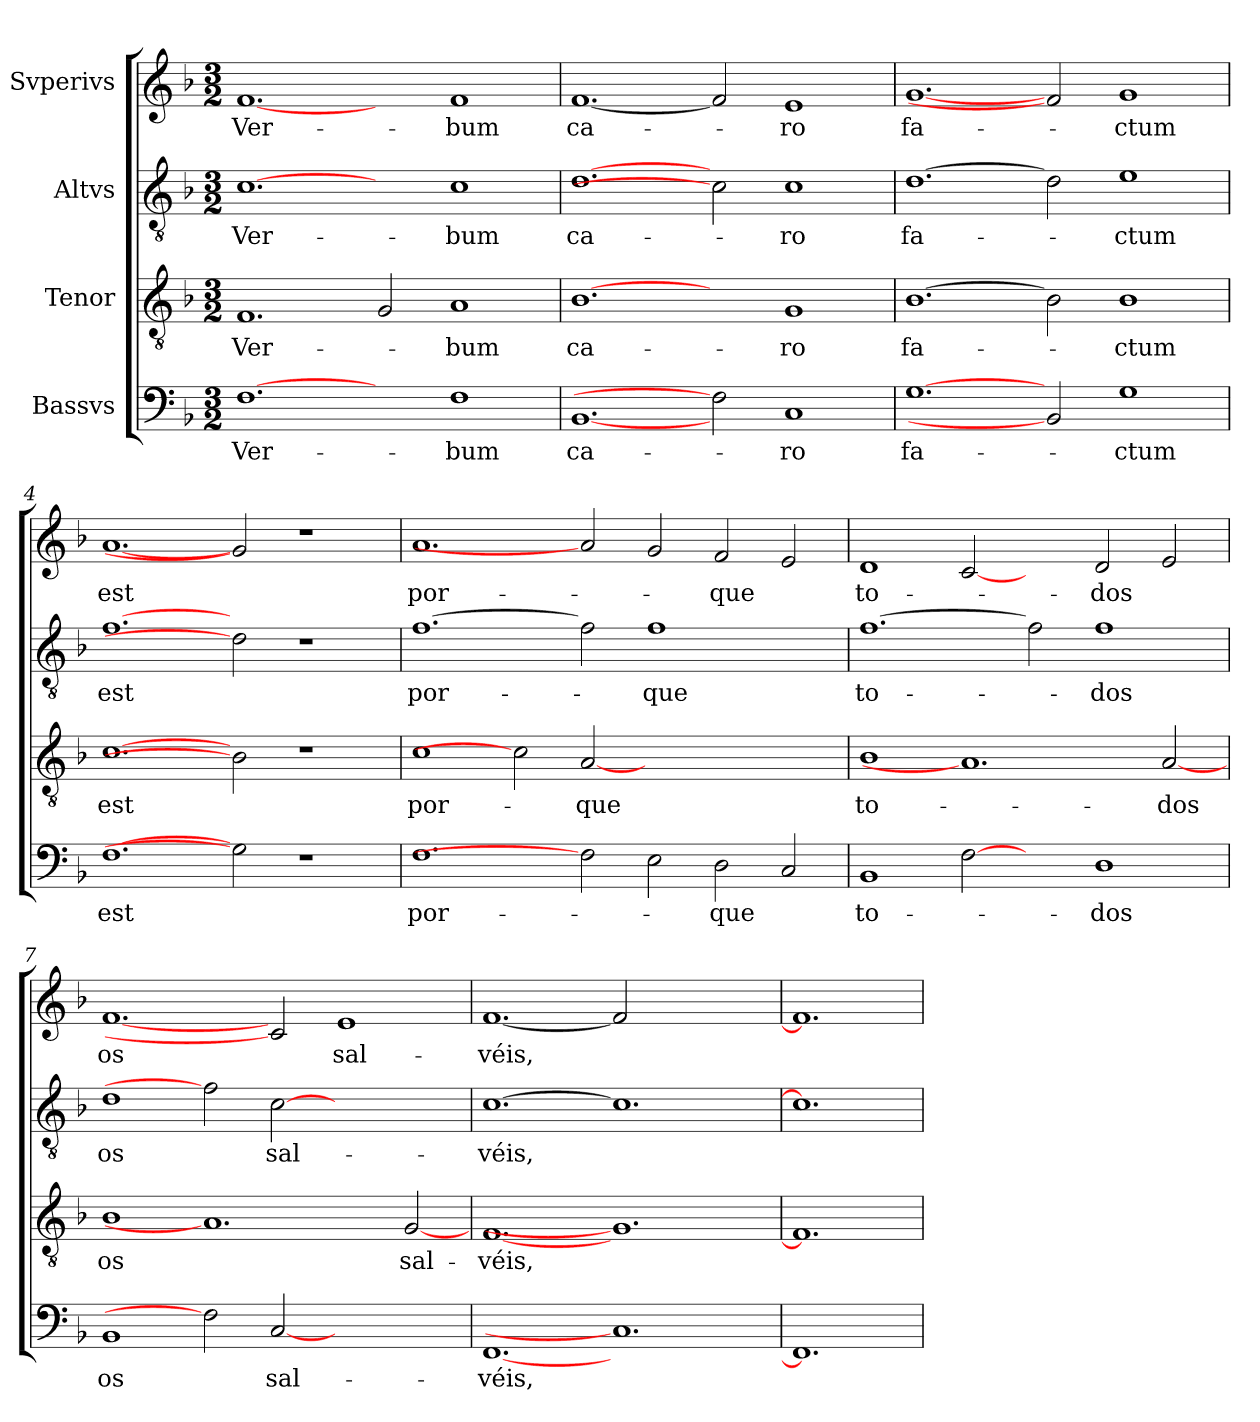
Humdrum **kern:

**kern	**text	**kern	**text	**kern	**text	**kern	**text
*part4	*part4	*part3	*part3	*part2	*part2	*part1	*part1
*staff4	*staff4	*staff3	*staff3	*staff2	*staff2	*staff1	*staff1
*I"Bassvs	*	*I"Tenor	*	*I"Altvs	*	*I"Svperivs	*
*clefF4	*	*clefGv2	*	*clefGv2	*	*clefG2	*
*k[b-]	*	*k[b-]	*	*k[b-]	*	*k[b-]	*
*F:	*	*F:	*	*F:	*	*F:	*
*M3/2	*	*M3/2	*	*M3/2	*	*M3/2	*
=1	=1	=1	=1	=1	=1	=1	=1
!	!LO:LY:b	!	!LO:LY:b	!	!LO:LY:b	!	!LO:LY:b
[1.F	Ver-	1.F	Ver-	[1.c	Ver-	[1.f	Ver-
2ryy	.	2G/	.	2ryy	.	2ryy	.
!	!LO:LY:b	!	!LO:LY:b	!	!LO:LY:b	!	!LO:LY:b
1F	-bum	1A	-bum	1c	-bum	1f	-bum
=2	=2	=2	=2	=2	=2	=2	=2
!	!LO:LY:b	!	!LO:LY:b	!	!LO:LY:b	!	!LO:LY:b
[1.BB-	ca-	[1.B-	ca-	[1.d	ca-	[1.f	ca-
2F]	.	2ryy	.	2c]	.	2f]	.
!	!LO:LY:b	!	!LO:LY:b	!	!LO:LY:b	!	!LO:LY:b
1C	-ro	1G	-ro	1c	-ro	1e	-ro
=3	=3	=3	=3	=3	=3	=3	=3
!	!LO:LY:b	!	!LO:LY:b	!	!LO:LY:b	!	!LO:LY:b
[1.G	fa-	[1.B-	fa-	[1.d	fa-	[1.g	fa-
2BB-]	.	2B-]	.	2d]	.	2f]	.
!	!LO:LY:b	!	!LO:LY:b	!	!LO:LY:b	!	!LO:LY:b
1G	-ctum	1B-	-ctum	1e	-ctum	1g	-ctum
=4	=4	=4	=4	=4	=4	=4	=4
!	!LO:LY:b	!	!LO:LY:b	!	!LO:LY:b	!	!LO:LY:b
[1.F	est	[1.c	est	[1.f	est	[1.a	est
2G]	.	2B-]	.	2d]	.	2g]	.
1r	.	1r	.	1r	.	1r	.
=5	=5	=5	=5	=5	=5	=5	=5
!	!LO:LY:b	!	!LO:LY:b	!	!LO:LY:b	!	!LO:LY:b
1.F	por-	1c	por-	[1.f	por-	1.a	por-
.	.	2c]	.	.	.	.	.
!	!	!	!LO:LY:b	!	!	!	!
2F]	.	[2A	-que	2f]	.	2a]	.
!	!	!	!	!	!LO:LY:b	!	!
2E\	.	1.ryy	.	1f	-que	2g/	.
!	!LO:LY:b	!	!	!	!	!	!LO:LY:b
2D\	-que	.	.	.	.	2f/	-que
2C/	.	.	.	2ryy	.	2e/	.
!!LO:LB:g=z
=6	=6	=6	=6	=6	=6	=6	=6
!	!LO:LY:b	!	!LO:LY:b	!	!LO:LY:b	!	!LO:LY:b
1BB-	to-	1B-	to-	[1.f	to-	1d	to-
[2F	.	1.A]	.	.	.	[2c	.
2ryy	.	.	.	2f]	.	2ryy	.
!	!LO:LY:b	!	!	!	!LO:LY:b	!	!LO:LY:b
1D	-dos	.	.	1f	-dos	2d/	-dos
!	!	!	!LO:LY:b	!	!	!	!
.	.	[2A	-dos	.	.	2e/	.
=7	=7	=7	=7	=7	=7	=7	=7
!	!LO:LY:b	!	!LO:LY:b	!	!LO:LY:b	!	!LO:LY:b
1BB-	os	1B-	os	1d	os	[1.f	os
2F]	.	1.A]	.	2f]	.	.	.
!	!LO:LY:b	!	!	!	!LO:LY:b	!	!
[2C	sal-	.	.	[2c	sal-	2c]	.
!	!	!	!	!	!	!	!LO:LY:b
1ryy	.	.	.	1ryy	.	1e	sal-
!	!	!	!LO:LY:b	!	!	!	!
.	.	[2G	sal-	.	.	.	.
=8	=8	=8	=8	=8	=8	=8	=8
!	!LO:LY:b	!	!LO:LY:b	!	!LO:LY:b	!	!LO:LY:b
[1.FF	-véis,	[1.F	-véis,	[1.c	-véis,	[1.f	-véis,
1.C]	.	1.G]	.	1.c]	.	2f]	.
.	.	.	.	.	.	1ryy	.
=9	=9	=9	=9	=9	=9	=9	=9
1.FF]	.	1.F]	.	1.c]	.	1.f]	.
=	=	=	=	=	=	=	=
*-	*-	*-	*-	*-	*-	*-	*-
